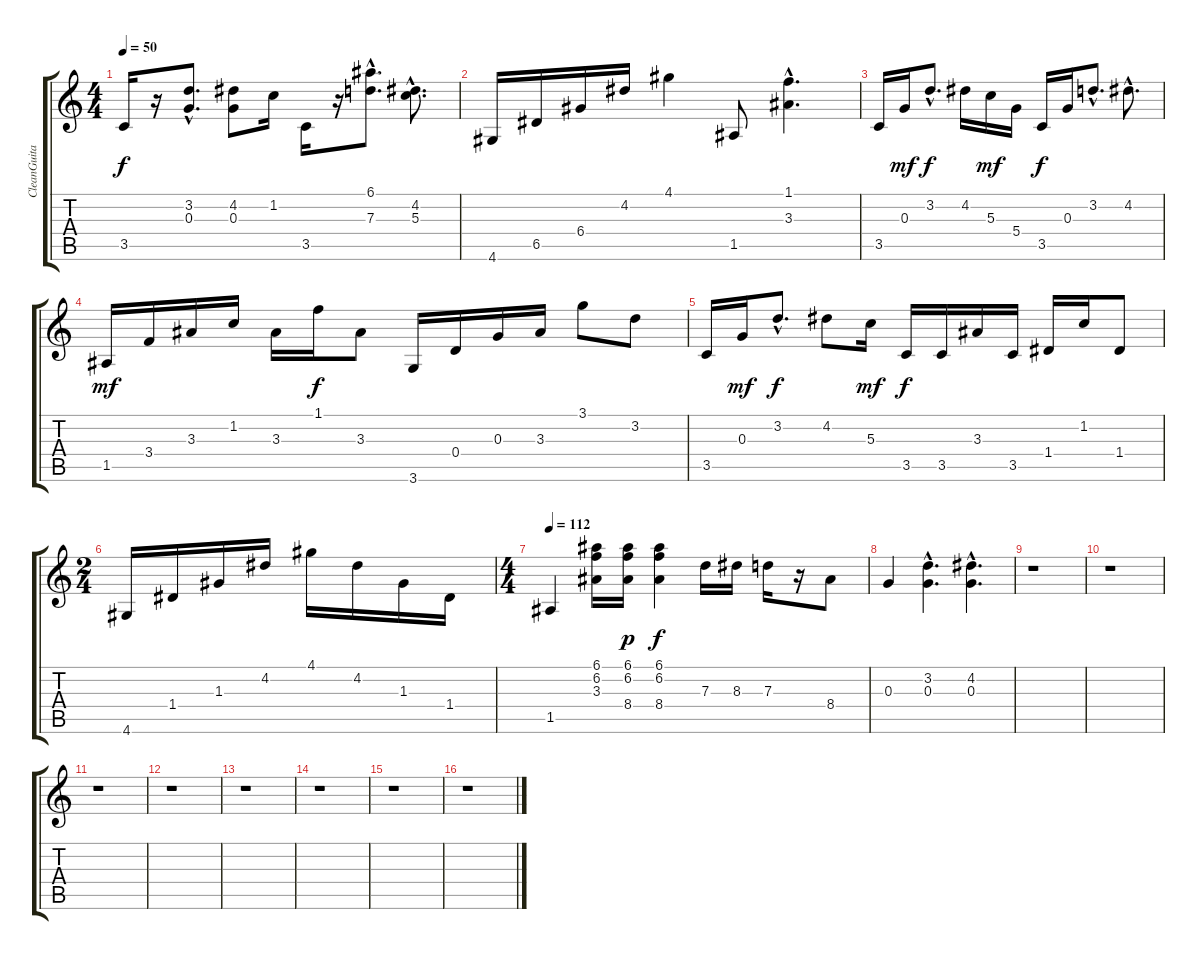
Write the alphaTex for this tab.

\track ("CleanGuitar" "CleanGuita") {instrument electricguitarclean}
\staff {score tabs}
\tuning (E4 B3 G3 D3 A2 E2) {hide}
\ts (4 4)
\tempo 50
\clef g2
\ks c
3.5.16{dy f} r.16 (3.2{hac} 0.3{hac}).8{d} (4.2 0.3).8 1.2.16 3.5.16 r.16 (6.1{hac} 7.3{hac}).8{d} (4.2{hac} 5.3{hac}).8{d} |
4.6.16 6.5.16 6.4.16 4.2.16 4.1.4 1.5.8 (1.1{hac} 3.3{hac}).4{d} |
3.5.16 0.3.16{dy mf} 3.2{hac}.8{d dy f} 4.2.16 5.3.16{dy mf} 5.4.16 3.5.16{dy f} 0.3.16 3.2{hac}.8{d} 4.2{hac}.8{d} |
1.5.16{dy mf} 3.4.16 3.3.16 1.2.16 3.3.16 1.1.16{dy f} 3.3.8 3.6.16 0.4.16 0.3.16 3.3.16 3.1.8 3.2.8 |
3.5.16 0.3.16{dy mf} 3.2{hac}.8{d dy f} 4.2.8 5.3.16{dy mf} 3.5.16{dy f} 3.5.16 3.3.16 3.5.16 1.4.16 1.2.16 1.4.8 |
\ts (2 4)
4.6.16 1.4.16 1.3.16 4.2.16 4.1.16 4.2.16 1.3.16 1.4.16 |
\ts (4 4)
\tempo 112
1.5.4 (6.1 6.2 3.3).16 (6.1 6.2 8.4).16{dy p} (6.1 6.2 8.4).4{dy f} 7.3.16 8.3.16 7.3.16 r.16 8.4.8 |
0.3.4 (3.2{hac} 0.3{hac}).4{d} (4.2{hac} 0.3{hac}).4{d} |
r.1 |
r.1 |
r.1 |
r.1 |
r.1 |
r.1 |
r.1 |
r.1
